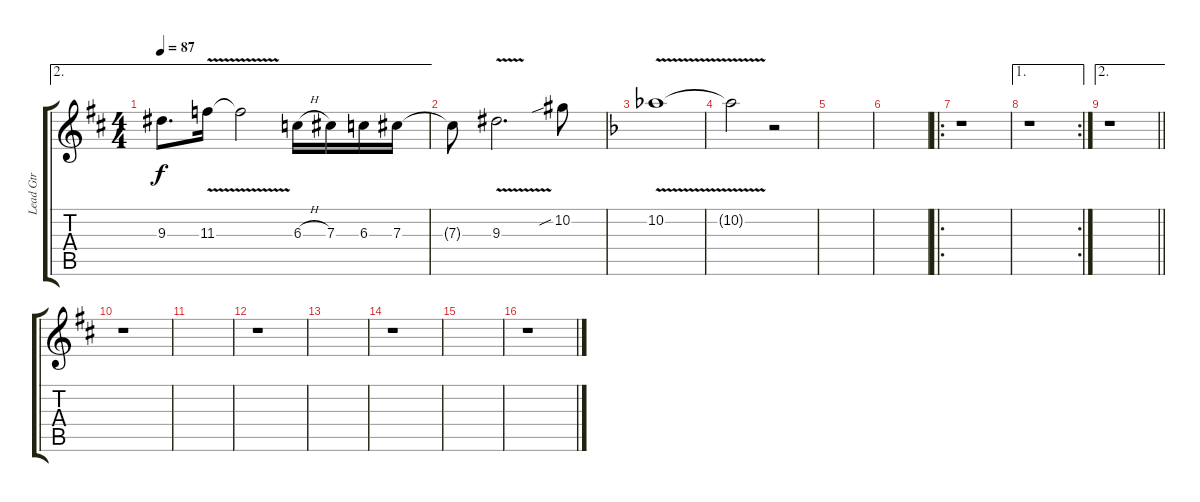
\track ("Lead Gtr" "Lead Gtr") {instrument distortionguitar}
\staff {score tabs}
\tuning (Eb4 Bb3 Gb3 Db3 Ab2 Eb2) {hide}
\ae 2
\ts (4 4)
\tempo 87
\clef g2
\ks d
9.3.8{d dy f} 11.3{v}.16 11.3{v t}.2 6.3{h}.16 7.3.16 6.3.16 7.3.16 |
7.3{t}.8 9.3{v}.2{d} 10.2{sib}.8 |
\ks f
10.2{v}.1 |
10.2{v t}.2 r.2 |
|
|
\ro
r.1 |
\ae 1
\rc 2
r.1 |
\ae 2
\barLineRight lightlight
r.1 |
\ks d
r.1 |
|
r.1 |
|
r.1 |
|
r.1
